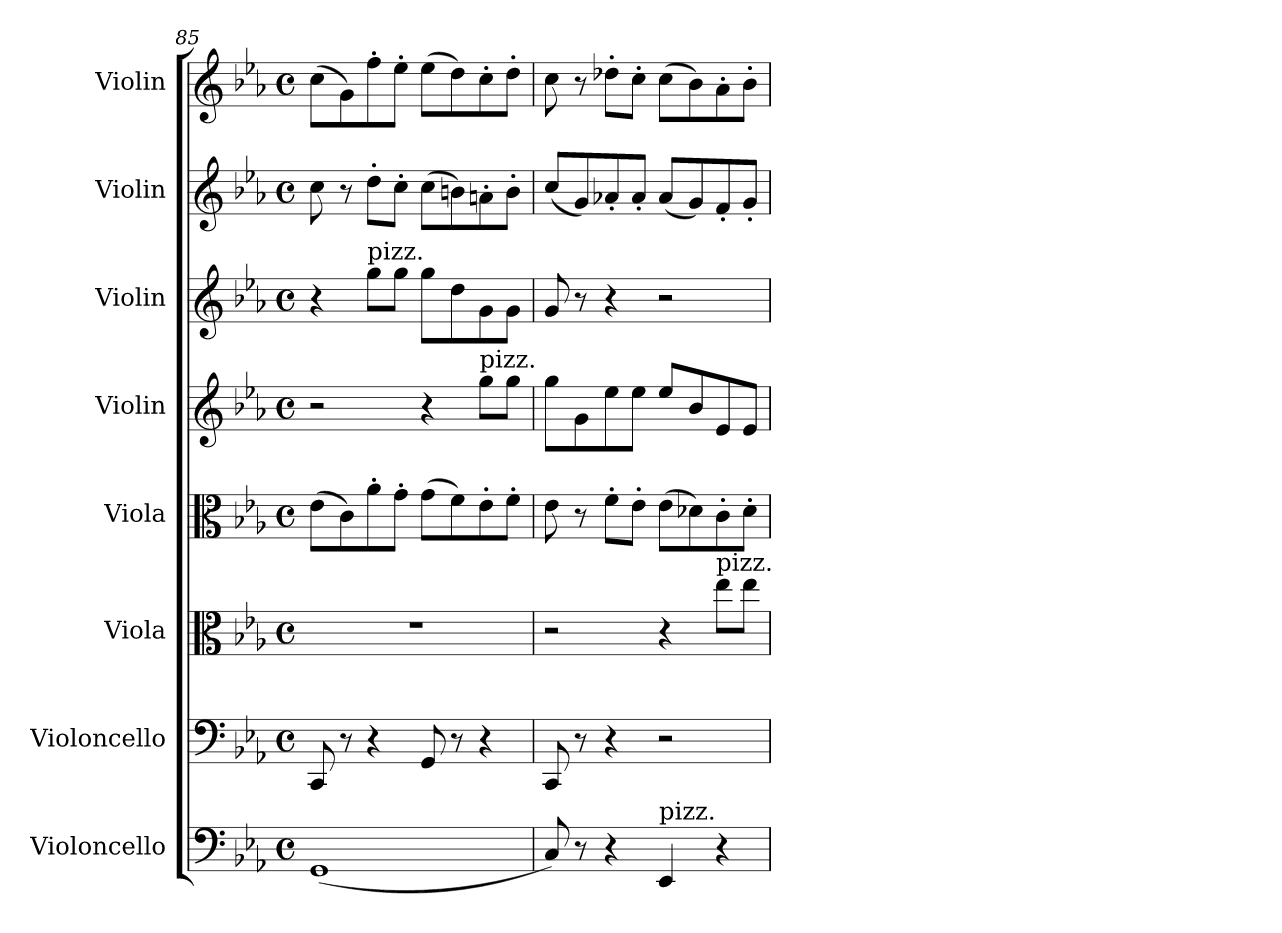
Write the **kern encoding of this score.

**kern	**kern	**kern	**kern	**kern	**kern	**kern	**kern
*part8	*part7	*part6	*part5	*part4	*part3	*part2	*part1
*staff8	*staff7	*staff6	*staff5	*staff4	*staff3	*staff2	*staff1
*I"Violoncello	*I"Violoncello	*I"Viola	*I"Viola	*I"Violin	*I"Violin	*I"Violin	*I"Violin
*I'Vc.	*I'Vc.	*I'Vla.	*I'Vla.	*I'Vln.	*I'Vln.	*I'Vln.	*I'Vln.
*clefF4	*clefF4	*clefC3	*clefC3	*clefG2	*clefG2	*clefG2	*clefG2
*k[b-e-a-]	*k[b-e-a-]	*k[b-e-a-]	*k[b-e-a-]	*k[b-e-a-]	*k[b-e-a-]	*k[b-e-a-]	*k[b-e-a-]
*M4/4	*M4/4	*M4/4	*M4/4	*M4/4	*M4/4	*M4/4	*M4/4
*met(c)	*met(c)	*met(c)	*met(c)	*met(c)	*met(c)	*met(c)	*met(c)
=85	=85	=85	=85	=85	=85	=85	=85
(<1GG	8CC/	1r	(>8e-\L	2r	4r	8cc\	(>8cc\L
.	8r	.	8c\)	.	.	8r	8g\)
!	!	!	!	!	!LO:TX:a:t=pizz.	!	!
.	4r	.	8a-'\	.	8gg\L	8dd'\L	8ff'\
.	.	.	8g'\J	.	8gg\J	8cc'\J	8ee-'\J
.	8GG/	.	(>8g\L	4r	8gg\L	(>8cc\L	(>8ee-\L
.	8r	.	8f\)	.	8dd\	8bn\)	8dd\)
!	!	!	!	!LO:TX:a:t=pizz.	!	!	!
.	4r	.	8e-'\	8gg\L	8g\	8an'\	8cc'\
.	.	.	8f'\J	8gg\J	8g\J	8b'\J	8dd'\J
!!LO:LB:g=z
=86	=86	=86	=86	=86	=86	=86	=86
8C/)	8CC/	2r	8e-\	8gg\L	8g/	(<8cc/L	8cc\
8r	8r	.	8r	8g\	8r	8g/)	8r
4r	4r	.	8f'\L	8ee-\	4r	8a-X'/	8dd-X'\L
.	.	.	8e-'\J	8ee-\J	.	8a-'/J	8cc'\J
!LO:TX:a:t=pizz.	!	!	!	!	!	!	!
4EE-/	2r	4r	(>8e-\L	8ee-/L	2r	(<8a-/L	(>8cc\L
.	.	.	8d-X\)	8b-/	.	8g/)	8b-\)
!	!	!LO:TX:a:t=pizz.	!	!	!	!	!
4r	.	8ee-\L	8c'\	8e-/	.	8f'/	8a-'\
.	.	8ee-\J	8d-'\J	8e-/J	.	8g'/J	8b-'\J
=	=	=	=	=	=	=	=
*-	*-	*-	*-	*-	*-	*-	*-
